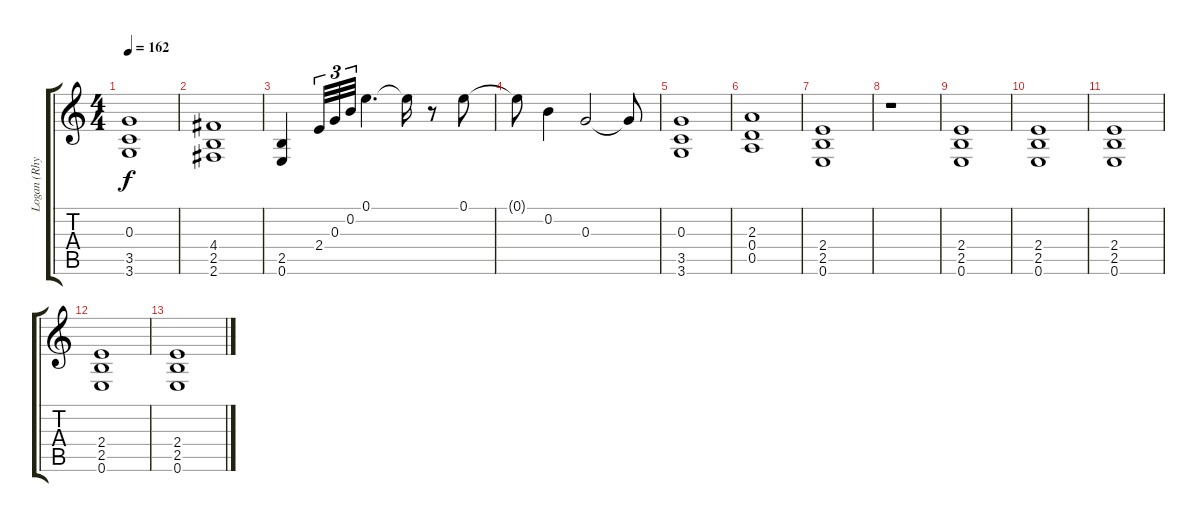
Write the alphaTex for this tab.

\track ("Logan (Rhythm)" "Logan (Rhy") {instrument distortionguitar}
\staff {score tabs}
\tuning (E4 B3 G3 D3 A2 E2) {hide}
\ts (4 4)
\tempo 162
\clef g2
\ks c
(0.3 3.5 3.6).1{dy f} |
(4.4 2.5 2.6).1 |
(2.5 0.6).4 2.4.32{tu (3 2)} 0.3.32{tu (3 2)} 0.2.32{tu (3 2)} 0.1.4{d} 0.1{t}.16 r.8 0.1.8 |
0.1{t}.8 0.2.4 0.3.2 0.3{t}.8 |
(0.3 3.5 3.6).1 |
(2.3 0.4 0.5).1 |
(2.4 2.5 0.6).1 |
r.1 |
(2.4 2.5 0.6).1 |
(2.4 2.5 0.6).1 |
(2.4 2.5 0.6).1 |
(2.4 2.5 0.6).1 |
(2.4 2.5 0.6).1
